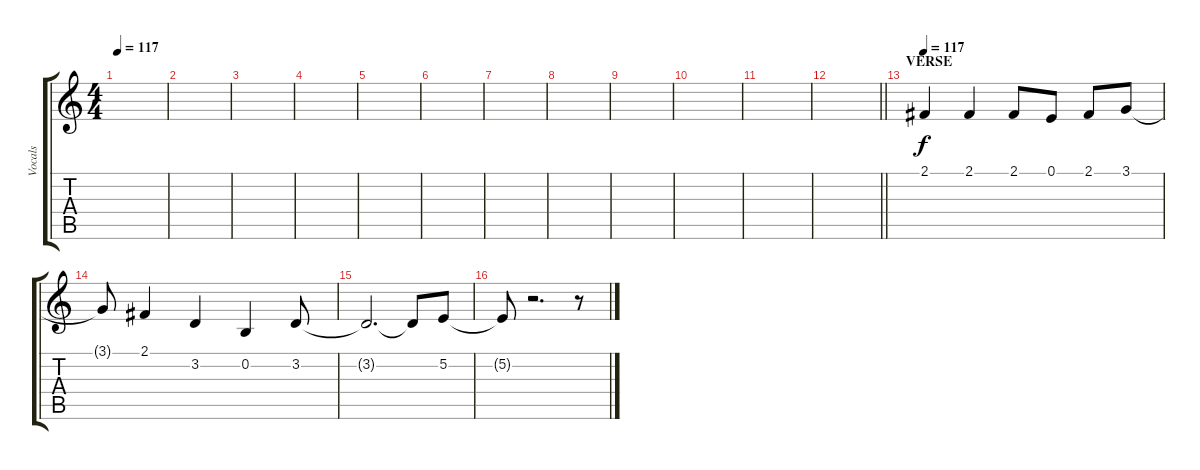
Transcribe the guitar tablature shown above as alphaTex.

\track ("Vocals" "Vocals") {instrument acousticgrandpiano}
\staff {score tabs}
\tuning (E4 B3 G3 D3 A2 E2) {hide}
\ts (4 4)
\tempo 117
\clef g2
\ks c
|
|
|
|
|
|
|
|
|
|
|
\barLineRight lightlight
|
\section ("" "VERSE")
\tempo 117
2.1.4 2.1.4 2.1.8 0.1.8 2.1.8 3.1.8 |
3.1{t}.8 2.1.4 3.2.4 0.2.4 3.2.8 |
3.2{t}.2{d} 3.2{t}.8 5.2.8 |
5.2{t}.8 r.2{d} r.8
